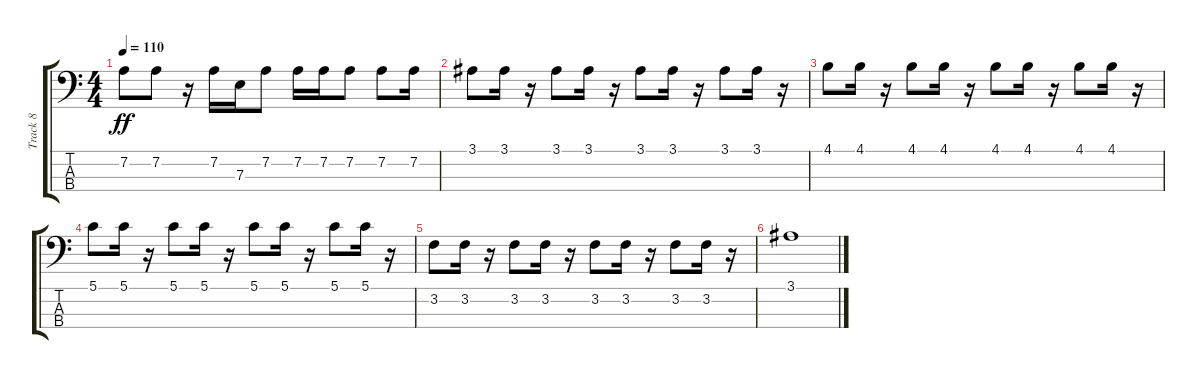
\track ("Track 8" "Track 8") {instrument electricbassfinger}
\staff {score tabs}
\tuning (G2 D2 A1 E1) {hide}
\ts (4 4)
\tempo 110
\clef f4
\ks c
7.2.8{dy ff} 7.2.8 r.16 7.2.16 7.3.16 7.2.8 7.2.16 7.2.16 7.2.8 7.2.8 7.2.16 |
3.1.8 3.1.16 r.16 3.1.8 3.1.16 r.16 3.1.8 3.1.16 r.16 3.1.8 3.1.16 r.16 |
4.1.8 4.1.16 r.16 4.1.8 4.1.16 r.16 4.1.8 4.1.16 r.16 4.1.8 4.1.16 r.16 |
5.1.8 5.1.16 r.16 5.1.8 5.1.16 r.16 5.1.8 5.1.16 r.16 5.1.8 5.1.16 r.16 |
3.2.8 3.2.16 r.16 3.2.8 3.2.16 r.16 3.2.8 3.2.16 r.16 3.2.8 3.2.16 r.16 |
3.1.1
